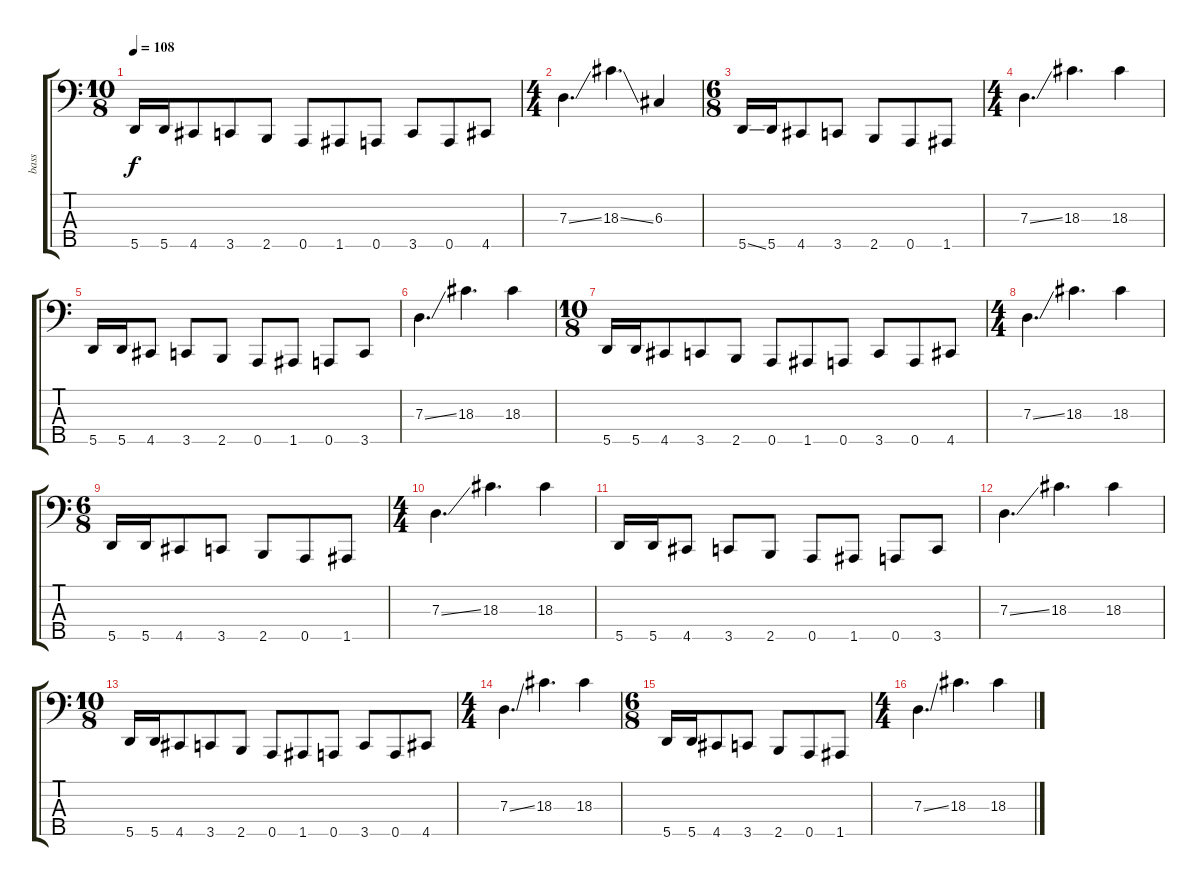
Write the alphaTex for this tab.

\track ("bass" "bass") {instrument electricbassfinger}
\staff {score tabs}
\tuning (F2 C2 G1 D1 A0) {hide}
\ts (10 8)
\tempo 108
\clef f4
\ks c
5.5.16{dy f} 5.5.16 4.5.8 3.5.8 2.5.8 0.5.8 1.5.8 0.5.8 3.5.8 0.5.8 4.5.8 |
\ts (4 4)
7.3{ss}.4{d} 18.3{ss}.4{d} 6.3.4 |
\ts (6 8)
5.5{ss}.16 5.5.16 4.5.8 3.5.8 2.5.8 0.5.8 1.5.8 |
\ts (4 4)
7.3{ss}.4{d} 18.3.4{d} 18.3.4 |
5.5.16 5.5.16 4.5.8 3.5.8 2.5.8 0.5.8 1.5.8 0.5.8 3.5.8 |
7.3{ss}.4{d} 18.3.4{d} 18.3.4 |
\ts (10 8)
5.5.16 5.5.16 4.5.8 3.5.8 2.5.8 0.5.8 1.5.8 0.5.8 3.5.8 0.5.8 4.5.8 |
\ts (4 4)
7.3{ss}.4{d} 18.3.4{d} 18.3.4 |
\ts (6 8)
5.5.16 5.5.16 4.5.8 3.5.8 2.5.8 0.5.8 1.5.8 |
\ts (4 4)
7.3{ss}.4{d} 18.3.4{d} 18.3.4 |
5.5.16 5.5.16 4.5.8 3.5.8 2.5.8 0.5.8 1.5.8 0.5.8 3.5.8 |
7.3{ss}.4{d} 18.3.4{d} 18.3.4 |
\ts (10 8)
5.5.16 5.5.16 4.5.8 3.5.8 2.5.8 0.5.8 1.5.8 0.5.8 3.5.8 0.5.8 4.5.8 |
\ts (4 4)
7.3{ss}.4{d} 18.3.4{d} 18.3.4 |
\ts (6 8)
5.5.16 5.5.16 4.5.8 3.5.8 2.5.8 0.5.8 1.5.8 |
\ts (4 4)
7.3{ss}.4{d} 18.3.4{d} 18.3.4
